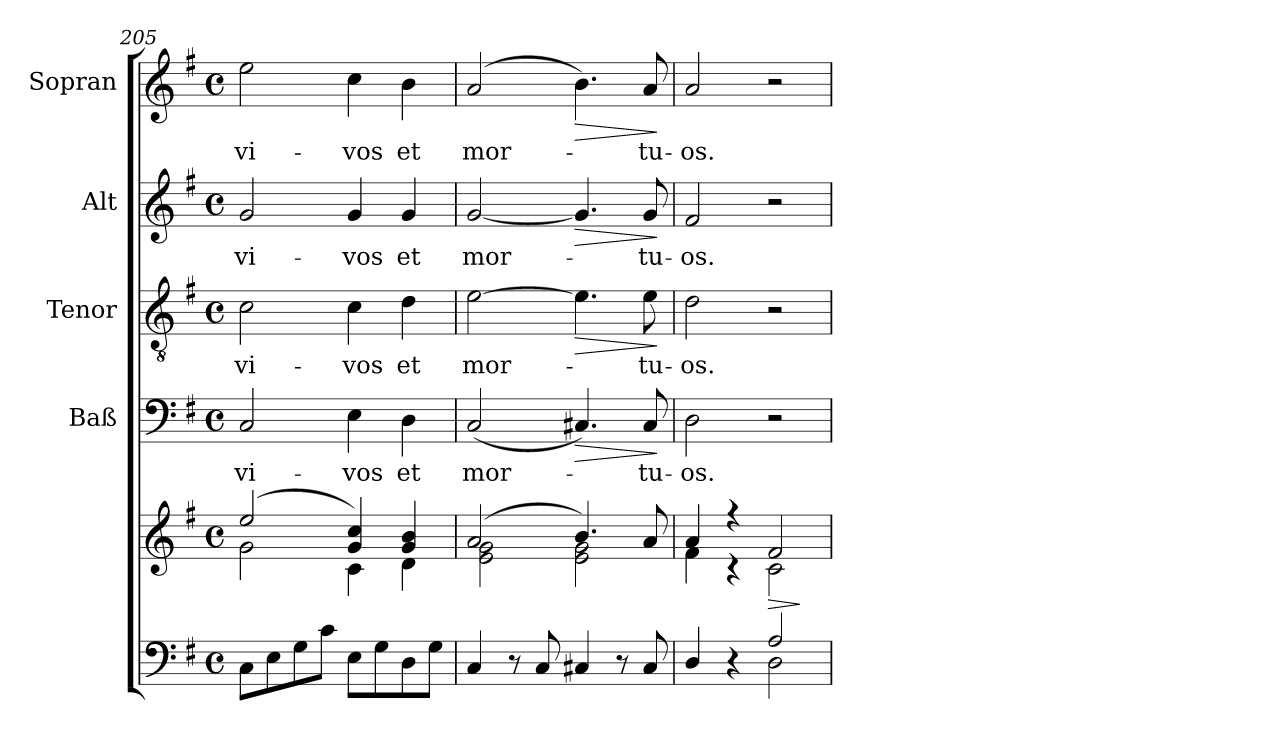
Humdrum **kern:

**kern	**kern	**dynam	**kern	**text	**dynam	**kern	**text	**dynam	**kern	**text	**dynam	**kern	**text	**dynam
*part5	*part5	*part5	*part4	*part4	*part4	*part3	*part3	*part3	*part2	*part2	*part2	*part1	*part1	*part1
*staff6	*staff5	*staff5/6	*staff4	*staff4	*staff4	*staff3	*staff3	*staff3	*staff2	*staff2	*staff2	*staff1	*staff1	*staff1
*	*	*	*I"Baß	*	*	*I"Tenor	*	*	*I"Alt	*	*	*I"Sopran	*	*
*	*	*	*I'Baß	*	*	*I'Ten	*	*	*I'Alt	*	*	*I'Sop	*	*
*clefF4	*clefG2	*	*clefF4	*	*	*clefGv2	*	*	*clefG2	*	*	*clefG2	*	*
*k[f#]	*k[f#]	*	*k[f#]	*	*	*k[f#]	*	*	*k[f#]	*	*	*k[f#]	*	*
*G:	*G:	*	*G:	*	*	*G:	*	*	*G:	*	*	*G:	*	*
*M4/4	*M4/4	*	*M4/4	*	*	*M4/4	*	*	*M4/4	*	*	*M4/4	*	*
*met(c)	*met(c)	*	*met(c)	*	*	*met(c)	*	*	*met(c)	*	*	*met(c)	*	*
=205	=205	=205	=205	=205	=205	=205	=205	=205	=205	=205	=205	=205	=205	=205
*	*^	*	*	*	*	*	*	*	*	*	*	*	*	*
!	!	!	!	!	!LO:LY:b	!	!	!LO:LY:b	!	!	!LO:LY:b	!	!	!LO:LY:b	!
8C\L	(2ee/	2g\	.	2C/	vi-	.	2c\	vi-	.	2g/	vi-	.	2ee\	vi-	.
8E\	.	.	.	.	.	.	.	.	.	.	.	.	.	.	.
8G\	.	.	.	.	.	.	.	.	.	.	.	.	.	.	.
8c\J	.	.	.	.	.	.	.	.	.	.	.	.	.	.	.
!	!	!	!	!	!LO:LY:b	!	!	!LO:LY:b	!	!	!LO:LY:b	!	!	!LO:LY:b	!
8E\L	(4g/ 4cc/)	4c\	.	4E\	-vos	.	4c\	-vos	.	4g/	-vos	.	4cc\	-vos	.
8G\	.	.	.	.	.	.	.	.	.	.	.	.	.	.	.
!	!	!	!	!	!LO:LY:b	!	!	!LO:LY:b	!	!	!LO:LY:b	!	!	!LO:LY:b	!
8D\	4g/ 4b/	4d\	.	4D\	et	.	4d\	et	.	4g/	et	.	4b\	et	.
8G\J	.	.	.	.	.	.	.	.	.	.	.	.	.	.	.
!!LO:LB:g=z
=206	=206	=206	=206	=206	=206	=206	=206	=206	=206	=206	=206	=206	=206	=206	=206
!	!	!	!	!	!LO:LY:b	!	!	!LO:LY:b	!	!	!LO:LY:b	!	!	!LO:LY:b	!
4C/	(2a/	2e\ 2g\	.	(<2C/	mor-	.	[2e\	mor-	.	[2g/	mor-	.	(2a/	mor-	.
8r	.	.	.	.	.	.	.	.	.	.	.	.	.	.	.
8C/	.	.	.	.	.	.	.	.	.	.	.	.	.	.	.
!	!	!	!	!	!	!LO:HP:b	!	!	!LO:HP:b	!	!	!LO:HP:b	!	!	!LO:HP:b
4C#X/	4.b/)	2e\ 2g\	.	4.C#X/)	.	>	4.e\]	.	>	4.g/]	.	>	4.b\)	.	>
8r	.	.	.	.	.	.	.	.	.	.	.	.	.	.	.
!	!	!	!	!	!LO:LY:b	!	!	!LO:LY:b	!	!	!LO:LY:b	!	!	!LO:LY:b	!
8C#/	8a/	.	.	8C#/	-tu-	.	8e\	-tu-	.	8g/	-tu-	.	8a/	-tu-	.
*	*v	*v	*	*	*	*	*	*	*	*	*	*	*	*	*
.	.	.	.	.	]	.	.	]	.	.	]	.	.	]
=207	=207	=207	=207	=207	=207	=207	=207	=207	=207	=207	=207	=207	=207	=207
*^	*^	*	*	*	*	*	*	*	*	*	*	*	*	*
!	!	!	!	!	!	!LO:LY:b	!	!	!LO:LY:b	!	!	!LO:LY:b	!	!	!LO:LY:b	!
4D/	2ryy	4a/	4f#\	.	2D\	-os.	.	2d\	-os.	.	2f#/	-os.	.	2a/	-os.	.
4r	.	4r	4r	.	.	.	.	.	.	.	.	.	.	.	.	.
!	!	!	!	!LO:HP:b	!	!	!	!	!	!	!	!	!	!	!	!
2A/	2D\	2f#/	2c\	>	2r	.	.	2r	.	.	2r	.	.	2r	.	.
*v	*v	*	*	*	*	*	*	*	*	*	*	*	*	*	*	*
*	*v	*v	*	*	*	*	*	*	*	*	*	*	*	*	*
.	.	]	.	.	.	.	.	.	.	.	.	.	.	.
=	=	=	=	=	=	=	=	=	=	=	=	=	=	=
*-	*-	*-	*-	*-	*-	*-	*-	*-	*-	*-	*-	*-	*-	*-
